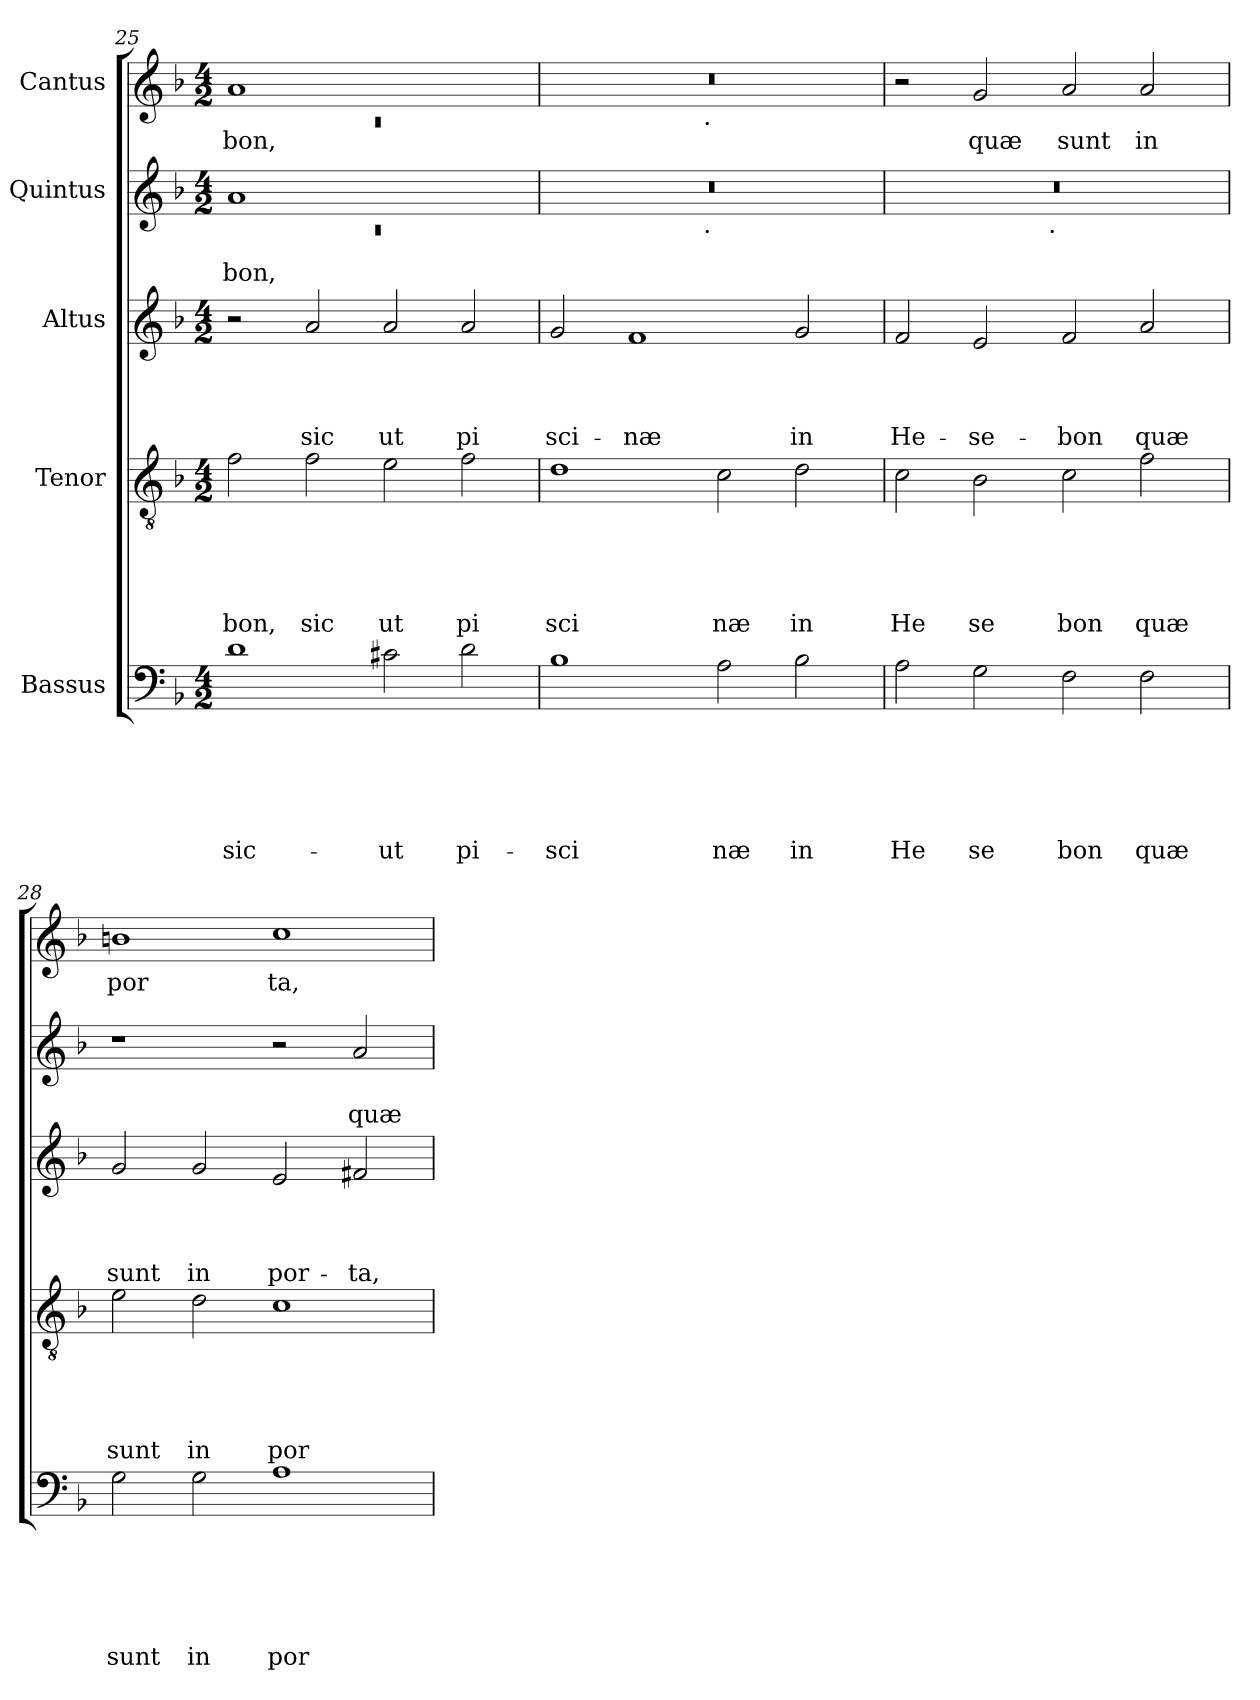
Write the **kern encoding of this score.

**kern	**text	**text	**text	**text	**text	**text	**kern	**text	**text	**text	**text	**text	**kern	**text	**text	**text	**text	**kern	**text	**text	**kern	**text
*part5	*part5	*part5	*part5	*part5	*part5	*part5	*part4	*part4	*part4	*part4	*part4	*part4	*part3	*part3	*part3	*part3	*part3	*part2	*part2	*part2	*part1	*part1
*staff5	*staff5	*staff5	*staff5	*staff5	*staff5	*staff5	*staff4	*staff4	*staff4	*staff4	*staff4	*staff4	*staff3	*staff3	*staff3	*staff3	*staff3	*staff2	*staff2	*staff2	*staff1	*staff1
*I"Bassus	*	*	*	*	*	*	*I"Tenor	*	*	*	*	*	*I"Altus	*	*	*	*	*I"Quintus	*	*	*I"Cantus	*
*clefF4	*	*	*	*	*	*	*clefGv2	*	*	*	*	*	*clefG2	*	*	*	*	*clefG2	*	*	*clefG2	*
*k[b-]	*	*	*	*	*	*	*k[b-]	*	*	*	*	*	*k[b-]	*	*	*	*	*k[b-]	*	*	*k[b-]	*
*F:	*	*	*	*	*	*	*F:	*	*	*	*	*	*F:	*	*	*	*	*F:	*	*	*F:	*
*M4/2	*	*	*	*	*	*	*M4/2	*	*	*	*	*	*M4/2	*	*	*	*	*M4/2	*	*	*M4/2	*
=25	=25	=25	=25	=25	=25	=25	=25	=25	=25	=25	=25	=25	=25	=25	=25	=25	=25	=25	=25	=25	=25	=25
*	*	*	*	*	*	*	*	*	*	*	*	*	*	*	*	*	*	*^	*	*	*^	*
!	!	!	!	!	!	!LO:LY:b	!	!	!	!	!	!LO:LY:b	!	!	!	!	!	!	!LO:N:vis=1	!	!LO:LY:b	!	!LO:N:vis=1	!LO:LY:b
1d	.	.	.	.	.	sic-	2f\	.	.	.	.	bon,	2r	.	.	.	.	1a	0rc	.	bon,	1a	0rc	bon,
!	!	!	!	!	!	!	!	!	!	!	!	!LO:LY:b	!	!	!	!	!LO:LY:b	!	!	!	!	!	!	!
.	.	.	.	.	.	.	2f\	.	.	.	.	sic	2a/	.	.	.	sic	.	.	.	.	.	.	.
!	!	!	!	!	!	!LO:LY:b	!	!	!	!	!	!LO:LY:b	!	!	!	!	!LO:LY:b	!	!	!	!	!	!	!
2c#X\	.	.	.	.	.	-ut	2e\	.	.	.	.	ut	2a/	.	.	.	ut	1ryy	.	.	.	1ryy	.	.
!	!	!	!	!	!	!LO:LY:b	!	!	!	!	!	!LO:LY:b	!	!	!	!	!LO:LY:b	!	!	!	!	!	!	!
2d\	.	.	.	.	.	pi-	2f\	.	.	.	.	pi	2a/	.	.	.	pi	.	.	.	.	.	.	.
!!LO:LB:g=z	!!
=26	=26	=26	=26	=26	=26	=26	=26	=26	=26	=26	=26	=26	=26	=26	=26	=26	=26	=26	=26	=26	=26	=26	=26	=26
!	!	!	!	!	!	!LO:LY:b	!	!	!	!	!	!LO:LY:b	!	!	!	!	!LO:LY:b	!	!	!	!	!	!	!
1B-	.	.	.	.	.	-sci	1d	.	.	.	.	sci	2g/	.	.	.	sci-	0r	2ryy	.	.	0r	2ryy	.
!	!	!	!	!	!	!	!	!	!	!	!	!	!	!	!	!	!LO:LY:b	!	!	!	!	!	!	!
.	.	.	.	.	.	.	.	.	.	.	.	.	1f	.	.	.	-næ	.	4...ryy	.	.	.	4...ryy	.
!	!	!	!	!	!	!	!	!	!	!	!	!	!	!	!	!	!	!	!	!	!	!	!LO:TX:b:t=.	!
!	!	!	!	!	!	!	!	!	!	!	!	!	!	!	!	!	!	!	!LO:TX:b:t=.	!	!	!	!	!
.	.	.	.	.	.	.	.	.	.	.	.	.	.	.	.	.	.	.	1ryy	.	.	.	1ryy	.
!	!	!	!	!	!	!LO:LY:b	!	!	!	!	!	!LO:LY:b	!	!	!	!	!	!	!	!	!	!	!	!
2A\	.	.	.	.	.	næ	2c\	.	.	.	.	næ	.	.	.	.	.	.	.	.	.	.	.	.
!	!	!	!	!	!	!LO:LY:b	!	!	!	!	!	!LO:LY:b	!	!	!	!	!LO:LY:b	!	!	!	!	!	!	!
2B-\	.	.	.	.	.	in	2d\	.	.	.	.	in	2g/	.	.	.	in	.	.	.	.	.	.	.
.	.	.	.	.	.	.	.	.	.	.	.	.	.	.	.	.	.	.	32ryy	.	.	.	32ryy	.
=27	=27	=27	=27	=27	=27	=27	=27	=27	=27	=27	=27	=27	=27	=27	=27	=27	=27	=27	=27	=27	=27	=27	=27	=27
!	!	!	!	!	!	!LO:LY:b	!	!	!	!	!	!LO:LY:b	!	!	!	!	!LO:LY:b	!	!	!	!	!	!	!
*	*	*	*	*	*	*	*	*	*	*	*	*	*	*	*	*	*	*	*	*	*	*v	*v	*
2A\	.	.	.	.	.	He	2c\	.	.	.	.	He	2f/	.	.	.	He-	0r	2ryy	.	.	2r	.
!	!	!	!	!	!	!LO:LY:b	!	!	!	!	!	!LO:LY:b	!	!	!	!	!LO:LY:b	!	!	!	!	!	!LO:LY:b
2G\	.	.	.	.	.	se	2B-\	.	.	.	.	se	2e/	.	.	.	-se-	.	4...ryy	.	.	2g/	quæ
!	!	!	!	!	!	!	!	!	!	!	!	!	!	!	!	!	!	!	!LO:TX:b:t=.	!	!	!	!
.	.	.	.	.	.	.	.	.	.	.	.	.	.	.	.	.	.	.	1ryy	.	.	.	.
!	!	!	!	!	!	!LO:LY:b	!	!	!	!	!	!LO:LY:b	!	!	!	!	!LO:LY:b	!	!	!	!	!	!LO:LY:b
2F\	.	.	.	.	.	bon	2c\	.	.	.	.	bon	2f/	.	.	.	-bon	.	.	.	.	2a/	sunt
!	!	!	!	!	!	!LO:LY:b	!	!	!	!	!	!LO:LY:b	!	!	!	!	!LO:LY:b	!	!	!	!	!	!LO:LY:b
2F\	.	.	.	.	.	quæ	2f\	.	.	.	.	quæ	2a/	.	.	.	quæ	.	.	.	.	2a/	in
.	.	.	.	.	.	.	.	.	.	.	.	.	.	.	.	.	.	.	32ryy	.	.	.	.
=28	=28	=28	=28	=28	=28	=28	=28	=28	=28	=28	=28	=28	=28	=28	=28	=28	=28	=28	=28	=28	=28	=28	=28
!	!	!	!	!	!	!LO:LY:b	!	!	!	!	!	!LO:LY:b	!	!	!	!	!LO:LY:b	!	!	!	!	!	!LO:LY:b
*	*	*	*	*	*	*	*	*	*	*	*	*	*	*	*	*	*	*v	*v	*	*	*	*
2G\	.	.	.	.	.	sunt	2e\	.	.	.	.	sunt	2g/	.	.	.	sunt	1r	.	.	1bn	por
!	!	!	!	!	!	!LO:LY:b	!	!	!	!	!	!LO:LY:b	!	!	!	!	!LO:LY:b	!	!	!	!	!
2G\	.	.	.	.	.	in	2d\	.	.	.	.	in	2g/	.	.	.	in	.	.	.	.	.
!	!	!	!	!	!	!LO:LY:b	!	!	!	!	!	!LO:LY:b	!	!	!	!	!LO:LY:b	!	!	!	!	!LO:LY:b
1A	.	.	.	.	.	por	1c	.	.	.	.	por	2e/	.	.	.	por-	2r	.	.	1cc	ta,
!	!	!	!	!	!	!	!	!	!	!	!	!	!	!	!	!	!LO:LY:b	!	!	!LO:LY:b	!	!
.	.	.	.	.	.	.	.	.	.	.	.	.	2f#X/	.	.	.	-ta,	2a/	.	quæ	.	.
=	=	=	=	=	=	=	=	=	=	=	=	=	=	=	=	=	=	=	=	=	=	=
*-	*-	*-	*-	*-	*-	*-	*-	*-	*-	*-	*-	*-	*-	*-	*-	*-	*-	*-	*-	*-	*-	*-
